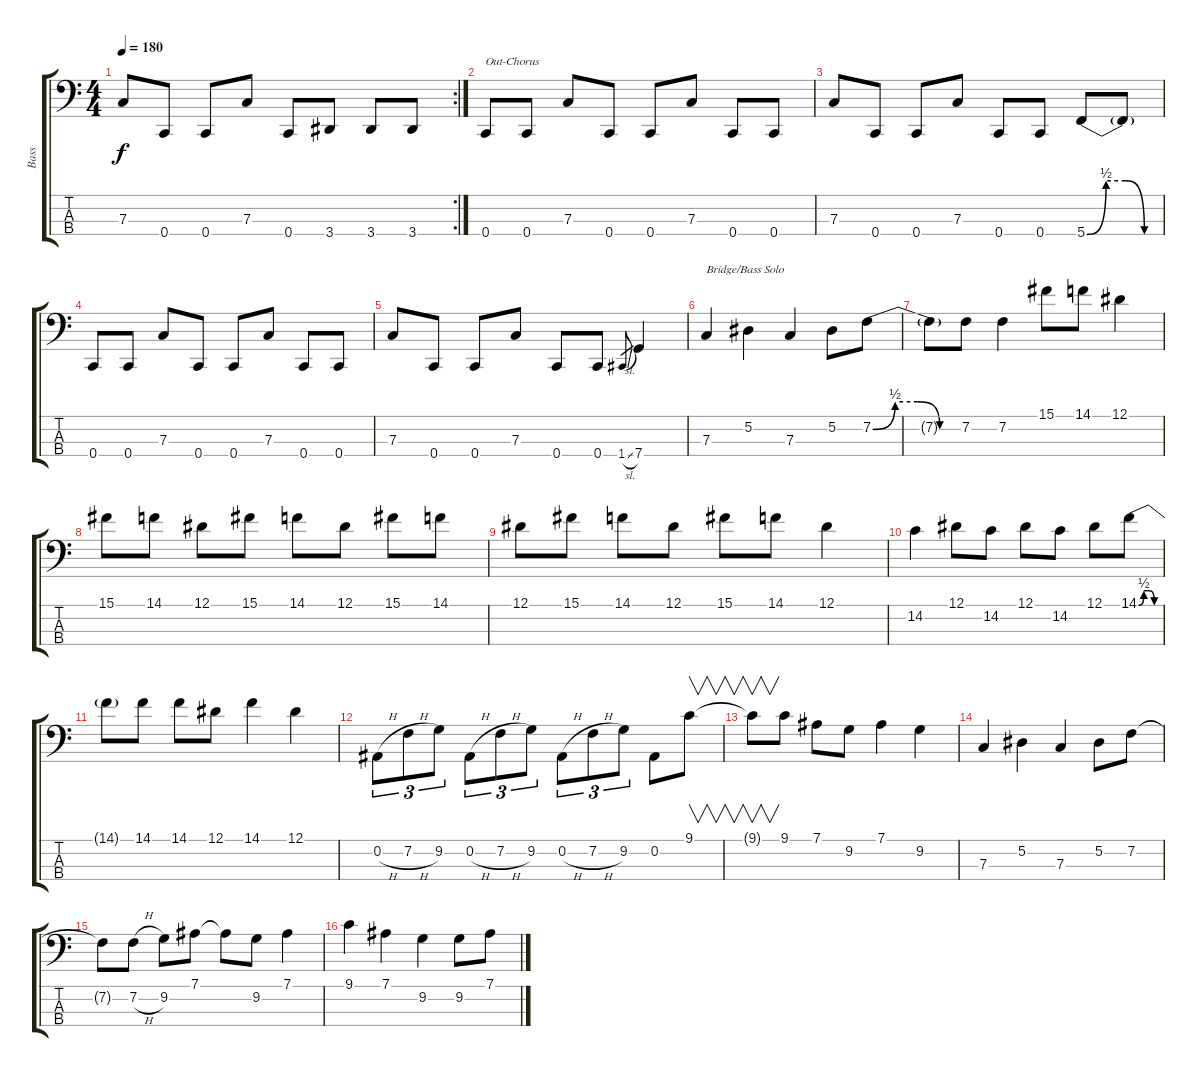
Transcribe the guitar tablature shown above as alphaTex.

\track ("Bass" "Bass") {instrument electricbassfinger}
\staff {score tabs}
\tuning (Eb2 Bb1 F1 C1) {hide}
\rc 2
\ts (4 4)
\tempo 180
\clef f4
\ks c
7.3.8{dy f} 0.4.8 0.4.8 7.3.8 0.4.8 3.4.8 3.4.8 3.4.8 |
0.4.8{txt "Out-Chorus"} 0.4.8 7.3.8 0.4.8 0.4.8 7.3.8 0.4.8 0.4.8 |
7.3.8 0.4.8 0.4.8 7.3.8 0.4.8 0.4.8 5.4{be (custom 0 0 15 2 30 2 45 0 60 0)}.8 5.4{t}.8 |
0.4.8 0.4.8 7.3.8 0.4.8 0.4.8 7.3.8 0.4.8 0.4.8 |
7.3.8 0.4.8 0.4.8 7.3.8 0.4.8 0.4.8 1.4{sl}.8{gr} 7.4.4 |
7.3.4{txt "Bridge/Bass Solo"} 5.2.4 7.3.4 5.2.8 7.2{be (custom 0 0 15 2 30 2 45 0 60 0)}.8 |
7.2{t}.8 7.2.8 7.2.4 15.1.8 14.1.8 12.1.4 |
15.1.8 14.1.8 12.1.8 15.1.8 14.1.8 12.1.8 15.1.8 14.1.8 |
12.1.8 15.1.8 14.1.8 12.1.8 15.1.8 14.1.8 12.1.4 |
14.2.4 12.1.8 14.2.8 12.1.8 14.2.8 12.1.8 14.1{be (custom 0 0 15 2 30 2 45 0 60 0)}.8 |
14.1{t}.8 14.1.8 14.1.8 12.1.8 14.1.4 12.1.4 |
0.2{h}.8{tu (3 2)} 7.2{h}.8{tu (3 2)} 9.2.8{tu (3 2)} 0.2{h}.8{tu (3 2)} 7.2{h}.8{tu (3 2)} 9.2.8{tu (3 2)} 0.2{h}.8{tu (3 2)} 7.2{h}.8{tu (3 2)} 9.2.8{tu (3 2)} 0.2.8 9.1.8{v} |
9.1{t}.8{v} 9.1.8 7.1.8 9.2.8 7.1.4 9.2.4 |
7.3.4 5.2.4 7.3.4 5.2.8 7.2.8 |
7.2{t}.8 7.2{h}.8 9.2.8 7.1.8 7.1{t}.8 9.2.8 7.1.4 |
9.1.4 7.1.4 9.2.4 9.2.8 7.1.8
